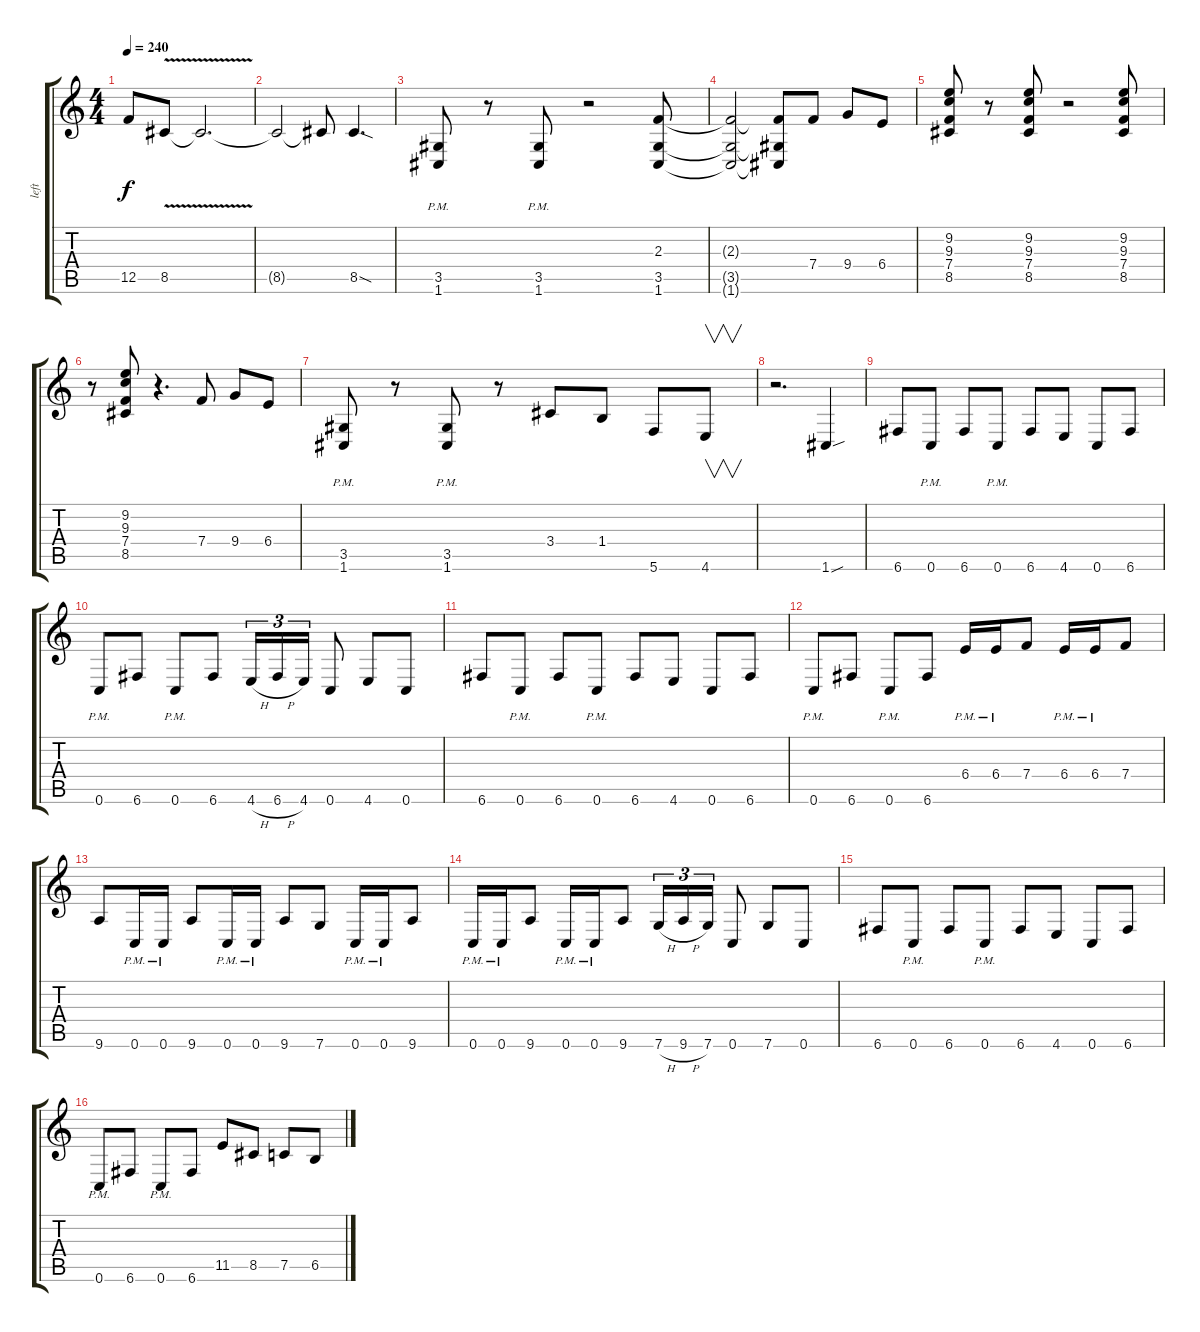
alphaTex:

\track ("left" "left") {instrument distortionguitar}
\staff {score tabs}
\tuning (C4 G3 Eb3 Bb2 F2 C2) {hide}
\ts (4 4)
\tempo 240
\clef g2
\ks c
12.5.8{dy f} 8.5{v}.8 8.5{t}.2{d} |
8.5{t}.2 8.5{t}.8 8.5{sod}.4{d} |
(3.5{pm} 1.6{pm}).8 r.8 (3.5{pm} 1.6{pm}).8 r.2 (2.3 3.5 1.6).8 |
(2.3{t} 3.5{t} 1.6{t}).2 (2.3{t} 3.5{t} 1.6{t}).8 7.4.8 9.4.8 6.4.8 |
(9.2 9.3 7.4 8.5).8 r.8 (9.2 9.3 7.4 8.5).8 r.2 (9.2 9.3 7.4 8.5).8 |
r.8 (9.2 9.3 7.4 8.5).8 r.4{d} 7.4.8 9.4.8 6.4.8 |
(3.5{pm} 1.6{pm}).8 r.8 (3.5{pm} 1.6{pm}).8 r.8 3.4.8 1.4.8 5.6.8 4.6.8{v} |
r.2{d} 1.6{sou}.4 |
6.6.8 0.6{pm}.8 6.6.8 0.6{pm}.8 6.6.8 4.6.8 0.6.8 6.6.8 |
0.6{pm}.8 6.6.8 0.6{pm}.8 6.6.8 4.6{h}.16{tu (3 2)} 6.6{h}.16{tu (3 2)} 4.6.16{tu (3 2)} 0.6.8 4.6.8 0.6.8 |
6.6.8 0.6{pm}.8 6.6.8 0.6{pm}.8 6.6.8 4.6.8 0.6.8 6.6.8 |
0.6{pm}.8 6.6.8 0.6{pm}.8 6.6.8 6.4{pm}.16 6.4{pm}.16 7.4.8 6.4{pm}.16 6.4{pm}.16 7.4.8 |
9.6.8 0.6{pm}.16 0.6{pm}.16 9.6.8 0.6{pm}.16 0.6{pm}.16 9.6.8 7.6.8 0.6{pm}.16 0.6{pm}.16 9.6.8 |
0.6{pm}.16 0.6{pm}.16 9.6.8 0.6{pm}.16 0.6{pm}.16 9.6.8 7.6{h}.16{tu (3 2)} 9.6{h}.16{tu (3 2)} 7.6.16{tu (3 2)} 0.6.8 7.6.8 0.6.8 |
6.6.8 0.6{pm}.8 6.6.8 0.6{pm}.8 6.6.8 4.6.8 0.6.8 6.6.8 |
0.6{pm}.8 6.6.8 0.6{pm}.8 6.6.8 11.5.8 8.5.8 7.5.8 6.5.8
